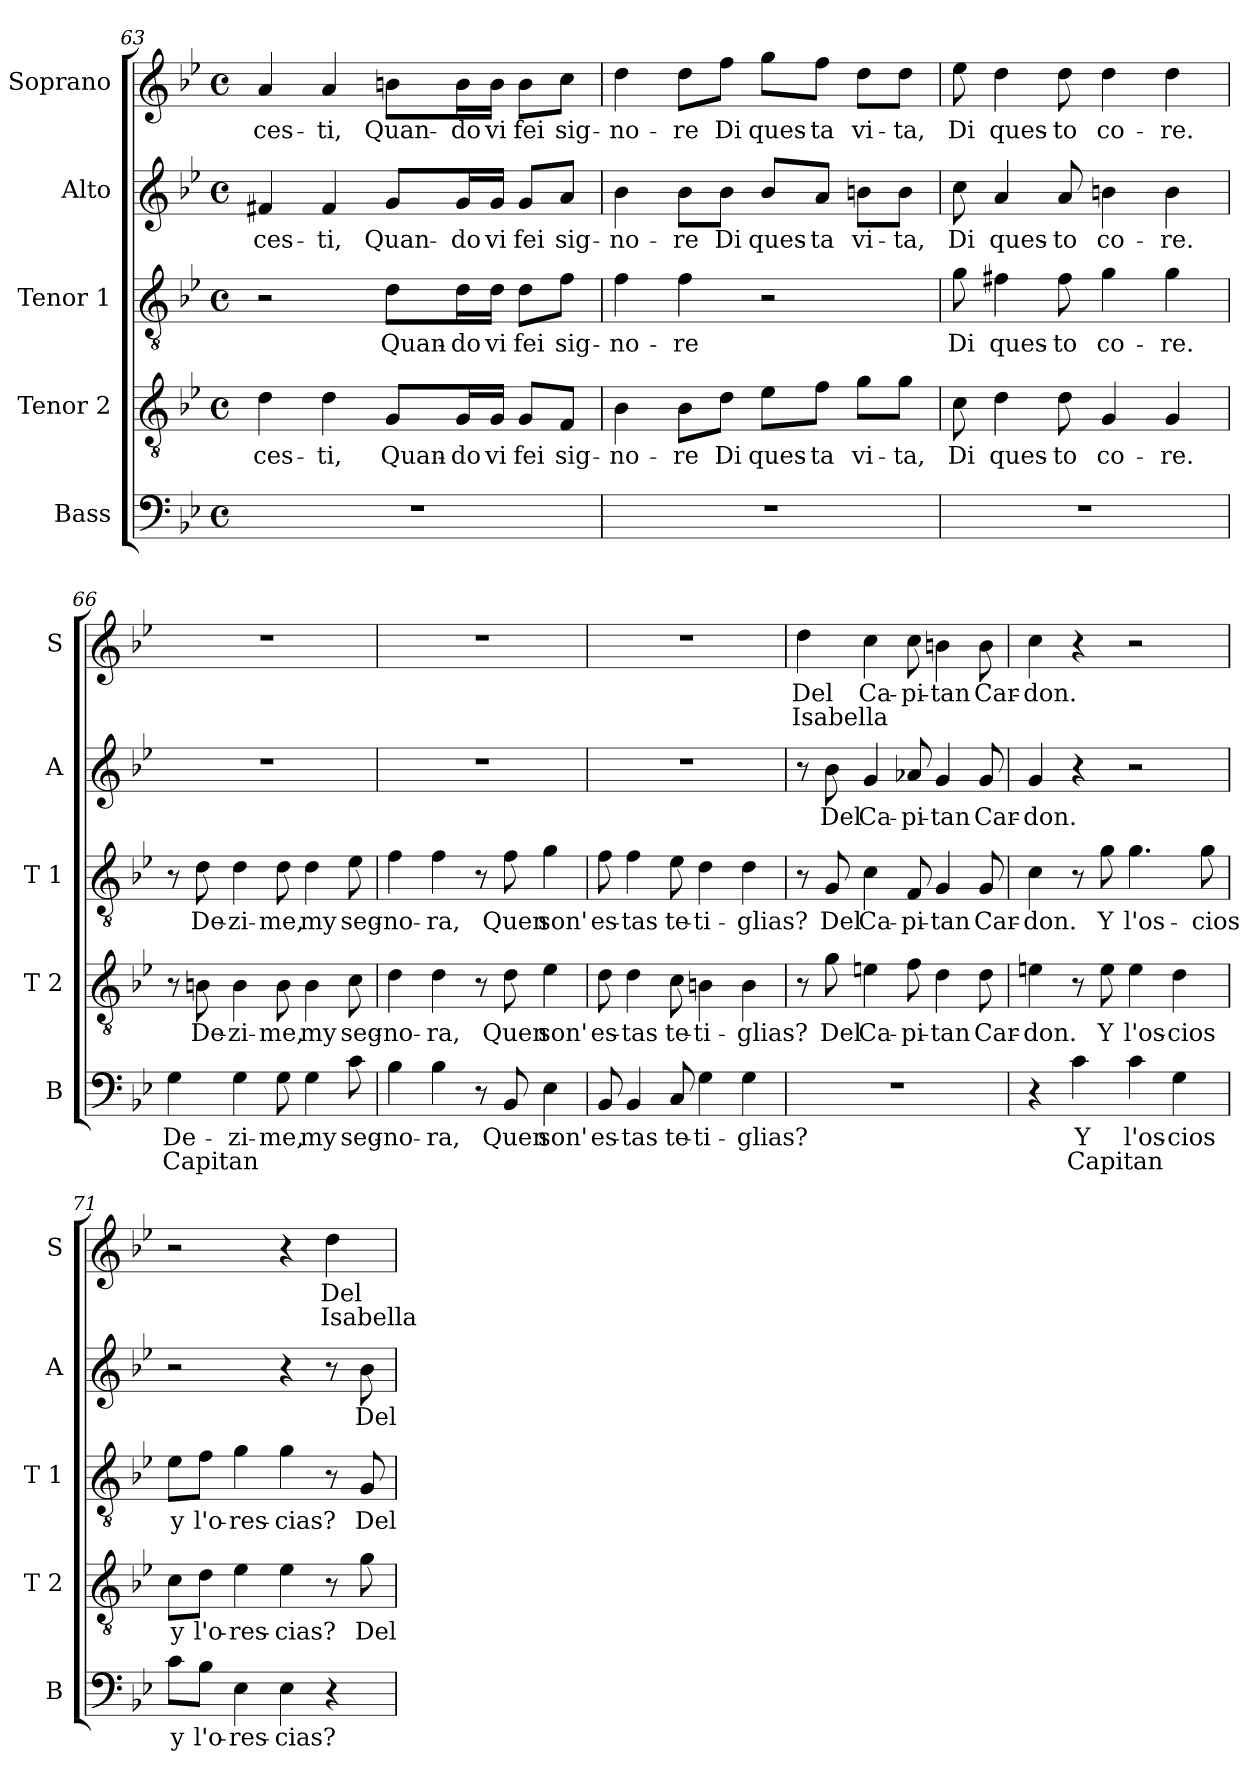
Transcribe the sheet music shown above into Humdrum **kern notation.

**kern	**text	**text	**kern	**text	**kern	**text	**kern	**text	**kern	**text	**text
*part5	*part5	*part5	*part4	*part4	*part3	*part3	*part2	*part2	*part1	*part1	*part1
*staff5	*staff5	*staff5	*staff4	*staff4	*staff3	*staff3	*staff2	*staff2	*staff1	*staff1	*staff1
*I"Bass	*	*	*I"Tenor 2	*	*I"Tenor 1	*	*I"Alto	*	*I"Soprano	*	*
*I'B	*	*	*I'T 2	*	*I'T 1	*	*I'A	*	*I'S	*	*
*clefF4	*	*	*clefGv2	*	*clefGv2	*	*clefG2	*	*clefG2	*	*
*k[b-e-]	*	*	*k[b-e-]	*	*k[b-e-]	*	*k[b-e-]	*	*k[b-e-]	*	*
*B-:	*	*	*B-:	*	*B-:	*	*B-:	*	*B-:	*	*
*M4/4	*	*	*M4/4	*	*M4/4	*	*M4/4	*	*M4/4	*	*
*met(c)	*	*	*met(c)	*	*met(c)	*	*met(c)	*	*met(c)	*	*
=63	=63	=63	=63	=63	=63	=63	=63	=63	=63	=63	=63
!	!	!	!	!LO:LY:b	!	!	!	!LO:LY:b	!	!LO:LY:b	!
1r	.	.	4d\	-ces-	2r	.	4f#X/	-ces-	4a/	-ces-	.
!	!	!	!	!LO:LY:b	!	!	!	!LO:LY:b	!	!LO:LY:b	!
.	.	.	4d\	-ti,	.	.	4f#/	-ti,	4a/	-ti,	.
!	!	!	!	!LO:LY:b	!	!LO:LY:b	!	!LO:LY:b	!	!LO:LY:b	!
.	.	.	8G/L	Quan-	8d\L	Quan-	8g/L	Quan-	8bn\L	Quan-	.
!	!	!	!	!LO:LY:b	!	!LO:LY:b	!	!LO:LY:b	!	!LO:LY:b	!
.	.	.	16G/L	-do	16d\L	-do	16g/L	-do	16b\L	-do	.
!	!	!	!	!LO:LY:b	!	!LO:LY:b	!	!LO:LY:b	!	!LO:LY:b	!
.	.	.	16G/JJ	vi	16d\JJ	vi	16g/JJ	vi	16b\JJ	vi	.
!	!	!	!	!LO:LY:b	!	!LO:LY:b	!	!LO:LY:b	!	!LO:LY:b	!
.	.	.	8G/L	fei	8d\L	fei	8g/L	fei	8b\L	fei	.
!	!	!	!	!LO:LY:b	!	!LO:LY:b	!	!LO:LY:b	!	!LO:LY:b	!
.	.	.	8F/J	sig-	8f\J	sig-	8a/J	sig-	8cc\J	sig-	.
=64	=64	=64	=64	=64	=64	=64	=64	=64	=64	=64	=64
!	!	!	!	!LO:LY:b	!	!LO:LY:b	!	!LO:LY:b	!	!LO:LY:b	!
1r	.	.	4B-\	-no-	4f\	-no-	4b-\	-no-	4dd\	-no-	.
!	!	!	!	!LO:LY:b	!	!LO:LY:b	!	!LO:LY:b	!	!LO:LY:b	!
.	.	.	8B-\L	-re	4f\	-re	8b-\L	-re	8dd\L	-re	.
!	!	!	!	!LO:LY:b	!	!	!	!LO:LY:b	!	!LO:LY:b	!
.	.	.	8d\J	Di	.	.	8b-\J	Di	8ff\J	Di	.
!	!	!	!	!LO:LY:b	!	!	!	!LO:LY:b	!	!LO:LY:b	!
.	.	.	8e-\L	ques-	2r	.	8b-/L	ques-	8gg\L	ques-	.
!	!	!	!	!LO:LY:b	!	!	!	!LO:LY:b	!	!LO:LY:b	!
.	.	.	8f\J	-ta	.	.	8a/J	-ta	8ff\J	-ta	.
!	!	!	!	!LO:LY:b	!	!	!	!LO:LY:b	!	!LO:LY:b	!
.	.	.	8g\L	vi-	.	.	8bn\L	vi-	8dd\L	vi-	.
!	!	!	!	!LO:LY:b	!	!	!	!LO:LY:b	!	!LO:LY:b	!
.	.	.	8g\J	-ta,	.	.	8b\J	-ta,	8dd\J	-ta,	.
!!LO:PB:g=z
=65	=65	=65	=65	=65	=65	=65	=65	=65	=65	=65	=65
!	!	!	!	!LO:LY:b	!	!LO:LY:b	!	!LO:LY:b	!	!LO:LY:b	!
1r	.	.	8c\	Di	8g\	Di	8cc\	Di	8ee-\	Di	.
!	!	!	!	!LO:LY:b	!	!LO:LY:b	!	!LO:LY:b	!	!LO:LY:b	!
.	.	.	4d\	ques-	4f#X\	ques-	4a/	ques-	4dd\	ques-	.
!	!	!	!	!LO:LY:b	!	!LO:LY:b	!	!LO:LY:b	!	!LO:LY:b	!
.	.	.	8d\	-to	8f#\	-to	8a/	-to	8dd\	-to	.
!	!	!	!	!LO:LY:b	!	!LO:LY:b	!	!LO:LY:b	!	!LO:LY:b	!
.	.	.	4G/	co-	4g\	co-	4bn\	co-	4dd\	co-	.
!	!	!	!	!LO:LY:b	!	!LO:LY:b	!	!LO:LY:b	!	!LO:LY:b	!
.	.	.	4G/	-re.	4g\	-re.	4b\	-re.	4dd\	-re.	.
=66	=66	=66	=66	=66	=66	=66	=66	=66	=66	=66	=66
!	!LO:LY:b	!LO:LY:a	!	!	!	!	!	!	!	!	!
4G\	De-	Capitan	8r	.	8r	.	1r	.	1r	.	.
!	!	!	!	!LO:LY:b	!	!LO:LY:b	!	!	!	!	!
.	.	.	8Bn\	De-	8d\	De-	.	.	.	.	.
!	!LO:LY:b	!	!	!LO:LY:b	!	!LO:LY:b	!	!	!	!	!
4G\	-zi-	.	4B\	-zi-	4d\	-zi-	.	.	.	.	.
!	!LO:LY:b	!	!	!LO:LY:b	!	!LO:LY:b	!	!	!	!	!
8G\	-me,	.	8B\	-me,	8d\	-me,	.	.	.	.	.
!	!LO:LY:b	!	!	!LO:LY:b	!	!LO:LY:b	!	!	!	!	!
4G\	my	.	4B\	my	4d\	my	.	.	.	.	.
!	!LO:LY:b	!	!	!LO:LY:b	!	!LO:LY:b	!	!	!	!	!
8c\	seg-	.	8c\	seg-	8e-\	seg-	.	.	.	.	.
=67	=67	=67	=67	=67	=67	=67	=67	=67	=67	=67	=67
!	!LO:LY:b	!	!	!LO:LY:b	!	!LO:LY:b	!	!	!	!	!
4B-\	-no-	.	4d\	-no-	4f\	-no-	1r	.	1r	.	.
!	!LO:LY:b	!	!	!LO:LY:b	!	!LO:LY:b	!	!	!	!	!
4B-\	-ra,	.	4d\	-ra,	4f\	-ra,	.	.	.	.	.
8r	.	.	8r	.	8r	.	.	.	.	.	.
!	!LO:LY:b	!	!	!LO:LY:b	!	!LO:LY:b	!	!	!	!	!
8BB-/	Quen	.	8d\	Quen	8f\	Quen	.	.	.	.	.
!	!LO:LY:b	!	!	!LO:LY:b	!	!LO:LY:b	!	!	!	!	!
4E-\	son'	.	4e-\	son'	4g\	son'	.	.	.	.	.
=68	=68	=68	=68	=68	=68	=68	=68	=68	=68	=68	=68
!	!LO:LY:b	!	!	!LO:LY:b	!	!LO:LY:b	!	!	!	!	!
8BB-/	es-	.	8d\	es-	8f\	es-	1r	.	1r	.	.
!	!LO:LY:b	!	!	!LO:LY:b	!	!LO:LY:b	!	!	!	!	!
4BB-/	-tas	.	4d\	-tas	4f\	-tas	.	.	.	.	.
!	!LO:LY:b	!	!	!LO:LY:b	!	!LO:LY:b	!	!	!	!	!
8C/	te-	.	8c\	te-	8e-\	te-	.	.	.	.	.
!	!LO:LY:b	!	!	!LO:LY:b	!	!LO:LY:b	!	!	!	!	!
4G\	-ti-	.	4Bn\	-ti-	4d\	-ti-	.	.	.	.	.
!	!LO:LY:b	!	!	!LO:LY:b	!	!LO:LY:b	!	!	!	!	!
4G\	-glias?	.	4B\	-glias?	4d\	-glias?	.	.	.	.	.
=69	=69	=69	=69	=69	=69	=69	=69	=69	=69	=69	=69
!	!	!	!	!	!	!	!	!	!	!LO:LY:b	!LO:LY:a
1r	.	.	8r	.	8r	.	8r	.	4dd\	Del	Isabella
!	!	!	!	!LO:LY:b	!	!LO:LY:b	!	!LO:LY:b	!	!	!
.	.	.	8g\	Del	8G/	Del	8b-\	Del	.	.	.
!	!	!	!	!LO:LY:b	!	!LO:LY:b	!	!LO:LY:b	!	!LO:LY:b	!
.	.	.	4en\	Ca-	4c\	Ca-	4g/	Ca-	4cc\	Ca-	.
!	!	!	!	!LO:LY:b	!	!LO:LY:b	!	!LO:LY:b	!	!LO:LY:b	!
.	.	.	8f\	-pi-	8F/	-pi-	8a-X/	-pi-	8cc\	-pi-	.
!	!	!	!	!LO:LY:b	!	!LO:LY:b	!	!LO:LY:b	!	!LO:LY:b	!
.	.	.	4d\	-tan	4G/	-tan	4g/	-tan	4bn\	-tan	.
!	!	!	!	!LO:LY:b	!	!LO:LY:b	!	!LO:LY:b	!	!LO:LY:b	!
.	.	.	8d\	Car-	8G/	Car-	8g/	Car-	8b\	Car-	.
!!LO:LB:g=z
=70	=70	=70	=70	=70	=70	=70	=70	=70	=70	=70	=70
!	!	!	!	!LO:LY:b	!	!LO:LY:b	!	!LO:LY:b	!	!LO:LY:b	!
4r	.	.	4en\	-don.	4c\	-don.	4g/	-don.	4cc\	-don.	.
!	!LO:LY:b	!LO:LY:a	!	!	!	!	!	!	!	!	!
4c\	Y	Capitan	8r	.	8r	.	4r	.	4r	.	.
!	!	!	!	!LO:LY:b	!	!LO:LY:b	!	!	!	!	!
.	.	.	8e\	Y	8g\	Y	.	.	.	.	.
!	!LO:LY:b	!	!	!LO:LY:b	!	!LO:LY:b	!	!	!	!	!
4c\	l'os-	.	4e\	l'os-	4.g\	l'os-	2r	.	2r	.	.
!	!LO:LY:b	!	!	!LO:LY:b	!	!	!	!	!	!	!
4G\	-cios	.	4d\	-cios	.	.	.	.	.	.	.
!	!	!	!	!	!	!LO:LY:b	!	!	!	!	!
.	.	.	.	.	8g\	-cios	.	.	.	.	.
=71	=71	=71	=71	=71	=71	=71	=71	=71	=71	=71	=71
!	!LO:LY:b	!	!	!LO:LY:b	!	!LO:LY:b	!	!	!	!	!
8c\L	y	.	8c\L	y	8e-\L	y	2r	.	2r	.	.
!	!LO:LY:b	!	!	!LO:LY:b	!	!LO:LY:b	!	!	!	!	!
8B-\J	l'o-	.	8d\J	l'o-	8f\J	l'o-	.	.	.	.	.
!	!LO:LY:b	!	!	!LO:LY:b	!	!LO:LY:b	!	!	!	!	!
4E-\	-res-	.	4e-\	-res-	4g\	-res-	.	.	.	.	.
!	!LO:LY:b	!	!	!LO:LY:b	!	!LO:LY:b	!	!	!	!	!
4E-\	-cias?	.	4e-\	-cias?	4g\	-cias?	4r	.	4r	.	.
!	!	!	!	!	!	!	!	!	!	!LO:LY:b	!LO:LY:a
4r	.	.	8r	.	8r	.	8r	.	4dd\	Del	Isabella
!	!	!	!	!LO:LY:b	!	!LO:LY:b	!	!LO:LY:b	!	!	!
.	.	.	8g\	Del	8G/	Del	8b-\	Del	.	.	.
=	=	=	=	=	=	=	=	=	=	=	=
*-	*-	*-	*-	*-	*-	*-	*-	*-	*-	*-	*-
